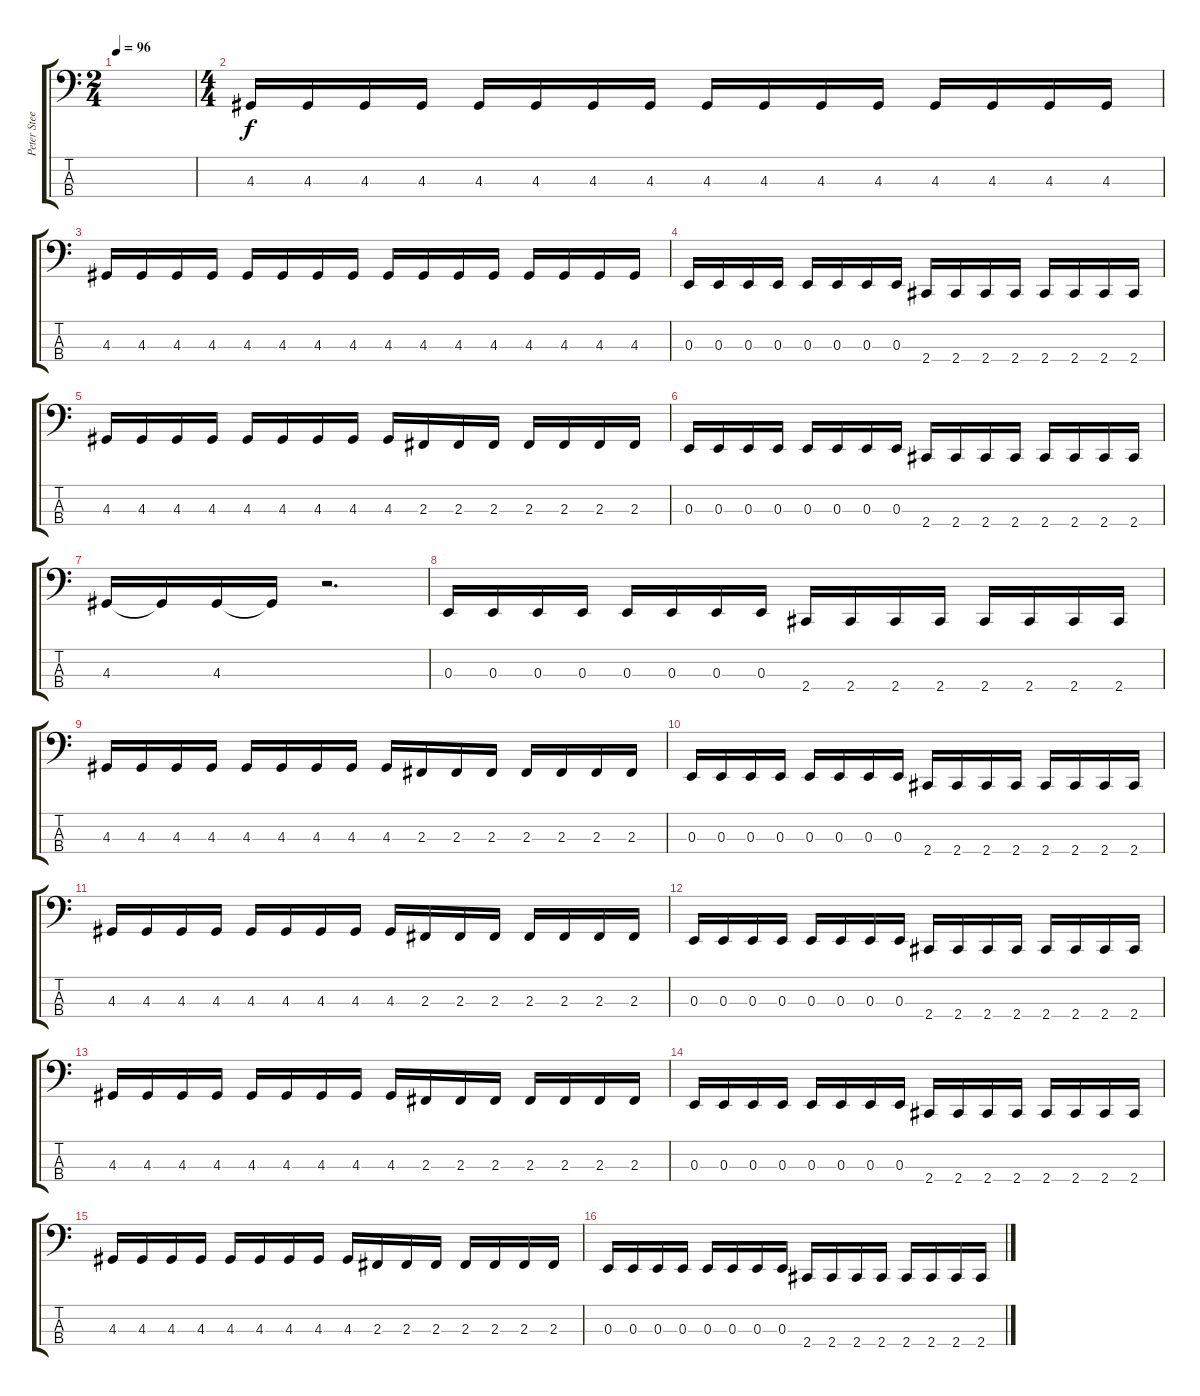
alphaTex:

\track ("Peter Steele - Bass" "Peter Stee") {instrument overdrivenguitar}
\staff {score tabs}
\tuning (D2 A1 E1 B0) {hide}
\ts (2 4)
\tempo 96
\clef f4
\ks c
|
\ts (4 4)
4.3.16 4.3.16 4.3.16 4.3.16 4.3.16 4.3.16 4.3.16 4.3.16 4.3.16 4.3.16 4.3.16 4.3.16 4.3.16 4.3.16 4.3.16 4.3.16 |
4.3.16 4.3.16 4.3.16 4.3.16 4.3.16 4.3.16 4.3.16 4.3.16 4.3.16 4.3.16 4.3.16 4.3.16 4.3.16 4.3.16 4.3.16 4.3.16 |
0.3.16 0.3.16 0.3.16 0.3.16 0.3.16 0.3.16 0.3.16 0.3.16 2.4.16 2.4.16 2.4.16 2.4.16 2.4.16 2.4.16 2.4.16 2.4.16 |
4.3.16 4.3.16 4.3.16 4.3.16 4.3.16 4.3.16 4.3.16 4.3.16 4.3.16 2.3.16 2.3.16 2.3.16 2.3.16 2.3.16 2.3.16 2.3.16 |
0.3.16 0.3.16 0.3.16 0.3.16 0.3.16 0.3.16 0.3.16 0.3.16 2.4.16 2.4.16 2.4.16 2.4.16 2.4.16 2.4.16 2.4.16 2.4.16 |
4.3.16 4.3{t}.16 4.3.16 4.3{t}.16 r.2{d} |
0.3.16 0.3.16 0.3.16 0.3.16 0.3.16 0.3.16 0.3.16 0.3.16 2.4.16 2.4.16 2.4.16 2.4.16 2.4.16 2.4.16 2.4.16 2.4.16 |
4.3.16 4.3.16 4.3.16 4.3.16 4.3.16 4.3.16 4.3.16 4.3.16 4.3.16 2.3.16 2.3.16 2.3.16 2.3.16 2.3.16 2.3.16 2.3.16 |
0.3.16 0.3.16 0.3.16 0.3.16 0.3.16 0.3.16 0.3.16 0.3.16 2.4.16 2.4.16 2.4.16 2.4.16 2.4.16 2.4.16 2.4.16 2.4.16 |
4.3.16 4.3.16 4.3.16 4.3.16 4.3.16 4.3.16 4.3.16 4.3.16 4.3.16 2.3.16 2.3.16 2.3.16 2.3.16 2.3.16 2.3.16 2.3.16 |
0.3.16 0.3.16 0.3.16 0.3.16 0.3.16 0.3.16 0.3.16 0.3.16 2.4.16 2.4.16 2.4.16 2.4.16 2.4.16 2.4.16 2.4.16 2.4.16 |
4.3.16 4.3.16 4.3.16 4.3.16 4.3.16 4.3.16 4.3.16 4.3.16 4.3.16 2.3.16 2.3.16 2.3.16 2.3.16 2.3.16 2.3.16 2.3.16 |
0.3.16 0.3.16 0.3.16 0.3.16 0.3.16 0.3.16 0.3.16 0.3.16 2.4.16 2.4.16 2.4.16 2.4.16 2.4.16 2.4.16 2.4.16 2.4.16 |
4.3.16 4.3.16 4.3.16 4.3.16 4.3.16 4.3.16 4.3.16 4.3.16 4.3.16 2.3.16 2.3.16 2.3.16 2.3.16 2.3.16 2.3.16 2.3.16 |
0.3.16 0.3.16 0.3.16 0.3.16 0.3.16 0.3.16 0.3.16 0.3.16 2.4.16 2.4.16 2.4.16 2.4.16 2.4.16 2.4.16 2.4.16 2.4.16
